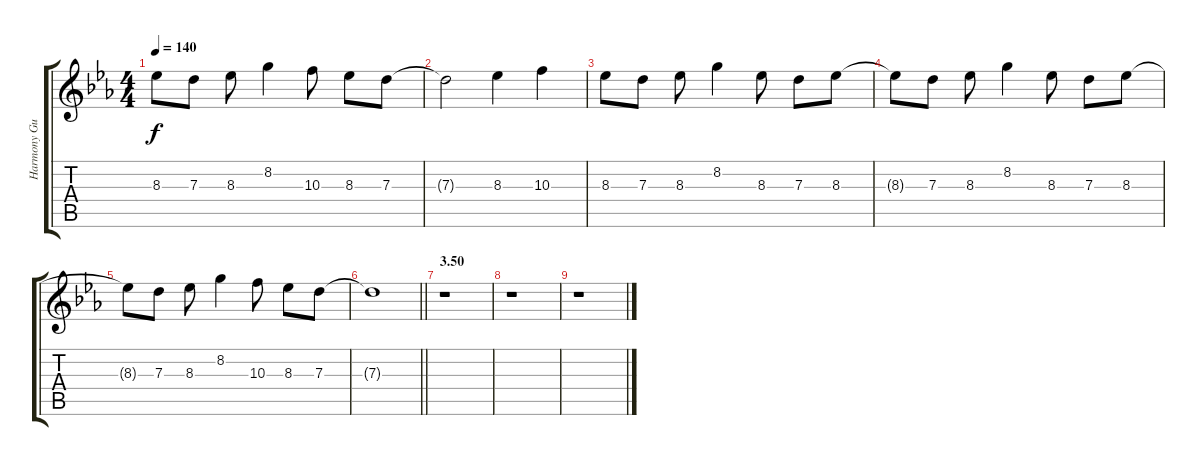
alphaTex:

\track ("Harmony Guitar" "Harmony Gu") {instrument distortionguitar}
\staff {score tabs}
\tuning (E4 B3 G3 D3 A2 E2) {hide}
\ts (4 4)
\tempo 140
\clef g2
\ks cminor
8.3{t}.8{dy f} 7.3.8 8.3.8 8.2.4 10.3.8 8.3.8 7.3.8 |
7.3{t}.2 8.3.4 10.3.4 |
8.3.8 7.3.8 8.3.8 8.2.4 8.3.8 7.3.8 8.3.8 |
8.3{t}.8 7.3.8 8.3.8 8.2.4 8.3.8 7.3.8 8.3.8 |
8.3{t}.8 7.3.8 8.3.8 8.2.4 10.3.8 8.3.8 7.3.8 |
\barLineRight lightlight
7.3{t}.1 |
\section ("" "3.50")
r.1 |
r.1 |
r.1
